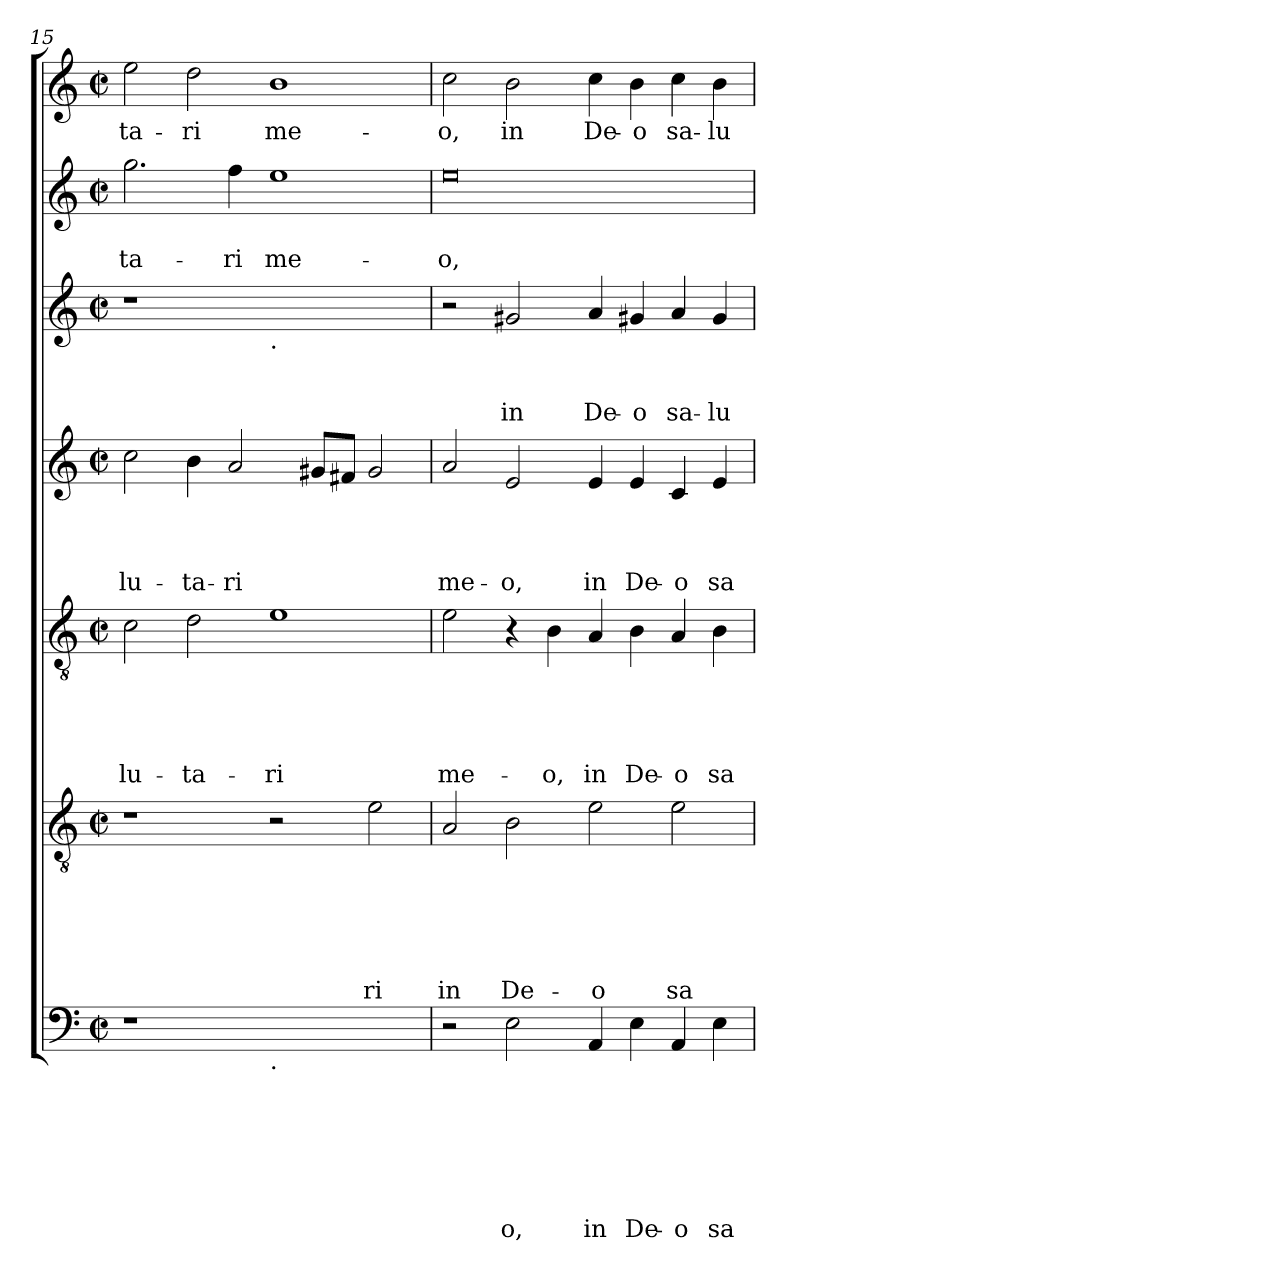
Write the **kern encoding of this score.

**kern	**text	**text	**text	**text	**text	**text	**text	**kern	**text	**text	**text	**text	**text	**text	**kern	**text	**text	**text	**text	**text	**kern	**text	**text	**text	**text	**kern	**text	**text	**text	**kern	**text	**text	**kern	**text
*part7	*part7	*part7	*part7	*part7	*part7	*part7	*part7	*part6	*part6	*part6	*part6	*part6	*part6	*part6	*part5	*part5	*part5	*part5	*part5	*part5	*part4	*part4	*part4	*part4	*part4	*part3	*part3	*part3	*part3	*part2	*part2	*part2	*part1	*part1
*staff7	*staff7	*staff7	*staff7	*staff7	*staff7	*staff7	*staff7	*staff6	*staff6	*staff6	*staff6	*staff6	*staff6	*staff6	*staff5	*staff5	*staff5	*staff5	*staff5	*staff5	*staff4	*staff4	*staff4	*staff4	*staff4	*staff3	*staff3	*staff3	*staff3	*staff2	*staff2	*staff2	*staff1	*staff1
*clefF4	*	*	*	*	*	*	*	*clefGv2	*	*	*	*	*	*	*clefGv2	*	*	*	*	*	*clefG2	*	*	*	*	*clefG2	*	*	*	*clefG2	*	*	*clefG2	*
*k[]	*	*	*	*	*	*	*	*k[]	*	*	*	*	*	*	*k[]	*	*	*	*	*	*k[]	*	*	*	*	*k[]	*	*	*	*k[]	*	*	*k[]	*
*C:	*	*	*	*	*	*	*	*C:	*	*	*	*	*	*	*C:	*	*	*	*	*	*C:	*	*	*	*	*C:	*	*	*	*C:	*	*	*C:	*
*M2/2	*	*	*	*	*	*	*	*M2/2	*	*	*	*	*	*	*M2/2	*	*	*	*	*	*M2/2	*	*	*	*	*M2/2	*	*	*	*M2/2	*	*	*M2/2	*
*met(c|)	*	*	*	*	*	*	*	*met(c|)	*	*	*	*	*	*	*met(c|)	*	*	*	*	*	*met(c|)	*	*	*	*	*met(c|)	*	*	*	*met(c|)	*	*	*met(c|)	*
=15	=15	=15	=15	=15	=15	=15	=15	=15	=15	=15	=15	=15	=15	=15	=15	=15	=15	=15	=15	=15	=15	=15	=15	=15	=15	=15	=15	=15	=15	=15	=15	=15	=15	=15
!	!	!	!	!	!	!	!	!	!	!	!	!	!	!	!	!	!	!	!	!LO:LY:b	!	!	!	!	!LO:LY:b	!	!	!	!	!	!	!LO:LY:b	!	!LO:LY:b
1r	.	.	.	.	.	.	.	1r	.	.	.	.	.	.	2c\	.	.	.	.	-lu-	2cc\	.	.	.	-lu-	1r	.	.	.	2.gg\	.	-ta-	2ee\	-ta-
!	!	!	!	!	!	!	!	!	!	!	!	!	!	!	!	!	!	!	!	!LO:LY:b	!	!	!	!	!LO:LY:b	!	!	!	!	!	!	!	!	!LO:LY:b
.	.	.	.	.	.	.	.	.	.	.	.	.	.	.	2d\	.	.	.	.	-ta-	4b\	.	.	.	-ta-	.	.	.	.	.	.	.	2dd\	-ri
!	!	!	!	!	!	!	!	!	!	!	!	!	!	!	!	!	!	!	!	!	!	!	!	!	!LO:LY:b	!	!	!	!	!	!	!LO:LY:b	!	!
.	.	.	.	.	.	.	.	.	.	.	.	.	.	.	.	.	.	.	.	.	2a/	.	.	.	-ri	.	.	.	.	4ff\	.	-ri	.	.
!	!	!	!	!	!	!	!	!	!	!	!	!	!	!	!	!	!	!	!	!	!	!	!	!	!	!LO:TX:b:t=.	!	!	!	!	!	!	!	!
!LO:TX:b:t=.	!	!	!	!	!	!	!	!	!	!	!	!	!	!	!	!	!	!	!	!	!	!	!	!	!	!	!	!	!	!	!	!	!	!
!	!	!	!	!	!	!	!	!	!	!	!	!	!	!	!	!	!	!	!	!LO:LY:b	!	!	!	!	!	!	!	!	!	!	!	!LO:LY:b	!	!LO:LY:b
1ryy	.	.	.	.	.	.	.	2r	.	.	.	.	.	.	1e	.	.	.	.	-ri	.	.	.	.	.	1ryy	.	.	.	1ee	.	me-	1b	me-
.	.	.	.	.	.	.	.	.	.	.	.	.	.	.	.	.	.	.	.	.	8g#/L	.	.	.	.	.	.	.	.	.	.	.	.	.
.	.	.	.	.	.	.	.	.	.	.	.	.	.	.	.	.	.	.	.	.	8f#/J	.	.	.	.	.	.	.	.	.	.	.	.	.
!	!	!	!	!	!	!	!	!	!	!	!	!	!	!LO:LY:b	!	!	!	!	!	!	!	!	!	!	!	!	!	!	!	!	!	!	!	!
.	.	.	.	.	.	.	.	2e\	.	.	.	.	.	-ri	.	.	.	.	.	.	2g#/	.	.	.	.	.	.	.	.	.	.	.	.	.
=16	=16	=16	=16	=16	=16	=16	=16	=16	=16	=16	=16	=16	=16	=16	=16	=16	=16	=16	=16	=16	=16	=16	=16	=16	=16	=16	=16	=16	=16	=16	=16	=16	=16	=16
!	!	!	!	!	!	!	!	!	!	!	!	!	!	!LO:LY:b	!	!	!	!	!	!LO:LY:b	!	!	!	!	!LO:LY:b	!	!	!	!	!	!	!LO:LY:b	!	!LO:LY:b
2r	.	.	.	.	.	.	.	2A/	.	.	.	.	.	in	2e\	.	.	.	.	me-	2a/	.	.	.	me-	2r	.	.	.	0ee	.	-o,	2cc\	-o,
!	!	!	!	!	!	!	!LO:LY:b	!	!	!	!	!	!	!LO:LY:b	!	!	!	!	!	!	!	!	!	!	!LO:LY:b	!	!	!	!LO:LY:b	!	!	!	!	!LO:LY:b
2E\	.	.	.	.	.	.	-o,	2B\	.	.	.	.	.	De-	4r	.	.	.	.	.	2e/	.	.	.	-o,	2g#X/	.	.	in	.	.	.	2b\	in
!	!	!	!	!	!	!	!	!	!	!	!	!	!	!	!	!	!	!	!	!LO:LY:b	!	!	!	!	!	!	!	!	!	!	!	!	!	!
.	.	.	.	.	.	.	.	.	.	.	.	.	.	.	4B\	.	.	.	.	-o,	.	.	.	.	.	.	.	.	.	.	.	.	.	.
!	!	!	!	!	!	!	!LO:LY:b	!	!	!	!	!	!	!LO:LY:b	!	!	!	!	!	!LO:LY:b	!	!	!	!	!LO:LY:b	!	!	!	!LO:LY:b	!	!	!	!	!LO:LY:b
4AA/	.	.	.	.	.	.	in	2e\	.	.	.	.	.	-o	4A/	.	.	.	.	in	4e/	.	.	.	in	4a/	.	.	De-	.	.	.	4cc\	De-
!	!	!	!	!	!	!	!LO:LY:b	!	!	!	!	!	!	!	!	!	!	!	!	!LO:LY:b	!	!	!	!	!LO:LY:b	!	!	!	!LO:LY:b	!	!	!	!	!LO:LY:b
4E\	.	.	.	.	.	.	De-	.	.	.	.	.	.	.	4B\	.	.	.	.	De-	4e/	.	.	.	De-	4g#X/	.	.	-o	.	.	.	4b\	-o
!	!	!	!	!	!	!	!LO:LY:b	!	!	!	!	!	!	!LO:LY:b	!	!	!	!	!	!LO:LY:b	!	!	!	!	!LO:LY:b	!	!	!	!LO:LY:b	!	!	!	!	!LO:LY:b
4AA/	.	.	.	.	.	.	-o	2e\	.	.	.	.	.	sa-	4A/	.	.	.	.	-o	4c/	.	.	.	-o	4a/	.	.	sa-	.	.	.	4cc\	sa-
!	!	!	!	!	!	!	!LO:LY:b	!	!	!	!	!	!	!	!	!	!	!	!	!LO:LY:b	!	!	!	!	!LO:LY:b	!	!	!	!LO:LY:b	!	!	!	!	!LO:LY:b
4E\	.	.	.	.	.	.	sa-	.	.	.	.	.	.	.	4B\	.	.	.	.	sa-	4e/	.	.	.	sa-	4g#/	.	.	-lu-	.	.	.	4b\	-lu-
=	=	=	=	=	=	=	=	=	=	=	=	=	=	=	=	=	=	=	=	=	=	=	=	=	=	=	=	=	=	=	=	=	=	=
*-	*-	*-	*-	*-	*-	*-	*-	*-	*-	*-	*-	*-	*-	*-	*-	*-	*-	*-	*-	*-	*-	*-	*-	*-	*-	*-	*-	*-	*-	*-	*-	*-	*-	*-
